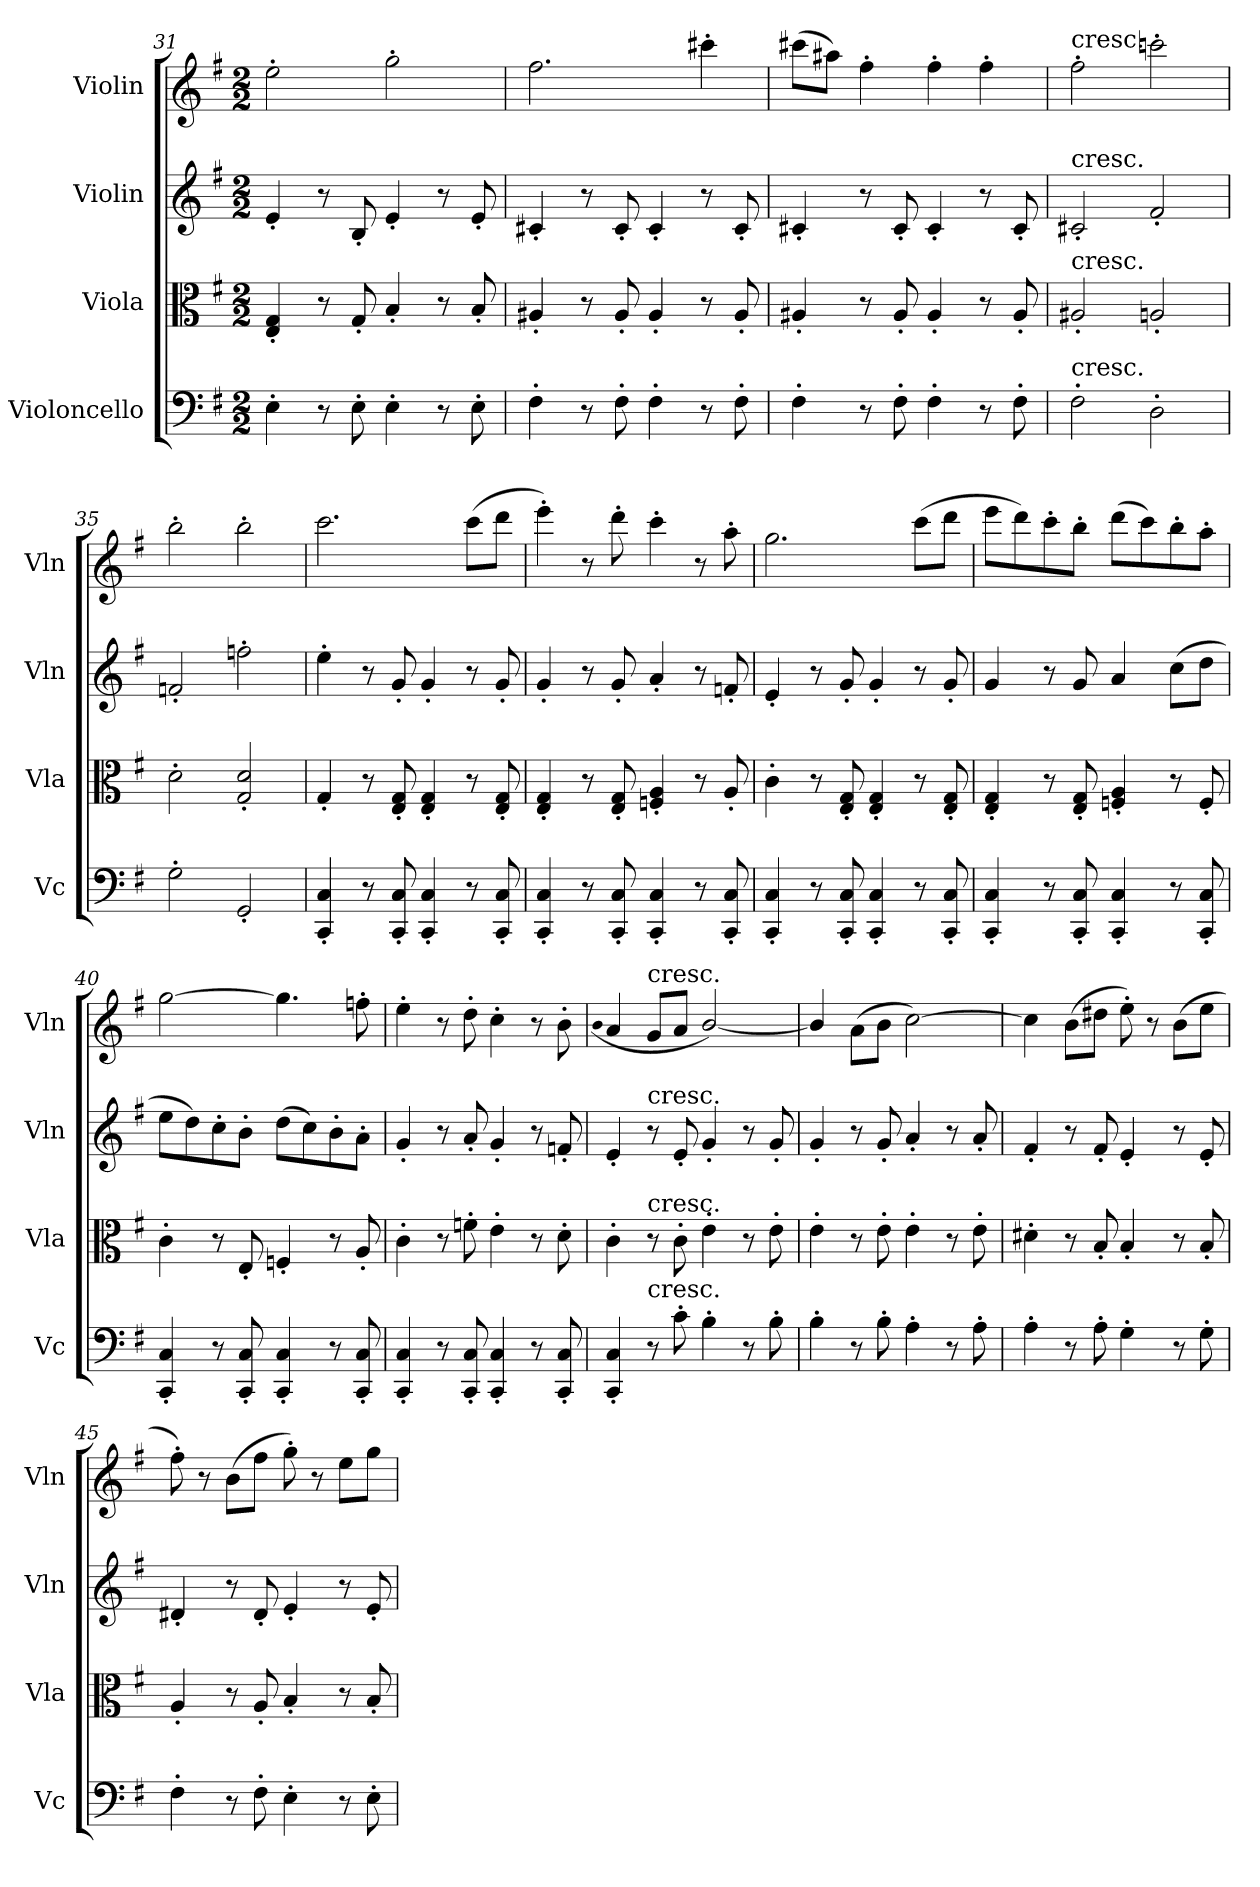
**kern	**kern	**kern	**kern
*part4	*part3	*part2	*part1
*staff4	*staff3	*staff2	*staff1
*I"Violoncello	*I"Viola	*I"Violin	*I"Violin
*I'Vc	*I'Vla	*I'Vln	*I'Vln
*clefF4	*clefC3	*clefG2	*clefG2
*k[f#]	*k[f#]	*k[f#]	*k[f#]
*e:	*e:	*e:	*e:
*M2/2	*M2/2	*M2/2	*M2/2
=31	=31	=31	=31
4E'\	4E'/ 4G'/	4e'/	2ee'\
8r	8r	8r	.
8E'\	8G'/	8B'/	.
4E'\	4B'/	4e'/	2gg'\
8r	8r	8r	.
8E'\	8B'/	8e'/	.
=32	=32	=32	=32
4F#'\	4A#X'/	4c#X'/	2.ff#\
8r	8r	8r	.
8F#'\	8A#'/	8c#'/	.
4F#'\	4A#'/	4c#'/	.
8r	8r	8r	4ccc#X'\
8F#'\	8A#'/	8c#'/	.
=33	=33	=33	=33
4F#'\	4A#X'/	4c#X'/	(8ccc#X\L
.	.	.	8aa#X\J)
8r	8r	8r	4ff#'\
8F#'\	8A#'/	8c#'/	.
4F#'\	4A#'/	4c#'/	4ff#'\
8r	8r	8r	4ff#'\
8F#'\	8A#'/	8c#'/	.
=34	=34	=34	=34
!	!	!	!LO:TX:t=cresc.
!	!	!LO:TX:t=cresc.	!
!	!LO:TX:t=cresc.	!	!
!LO:TX:t=cresc.	!	!	!
2F#'\	2A#X'/	2c#X'/	2ff#'\
2D'\	2An'/	2f#'/	2cccn'\
=35	=35	=35	=35
2G'\	2d'\	2fn'/	2bb'\
2GG'/	2G'/ 2d'/	2ffn'\	2bb'\
=36	=36	=36	=36
4CC'/ 4C'/	4G'/	4ee'\	2.ccc\
8r	8r	8r	.
8CC'/ 8C'/	8E'/ 8G'/	8g'/	.
4CC'/ 4C'/	4E'/ 4G'/	4g'/	.
8r	8r	8r	(8ccc\L
8CC'/ 8C'/	8E'/ 8G'/	8g'/	8ddd\J
=37	=37	=37	=37
4CC'/ 4C'/	4E'/ 4G'/	4g'/	4eee'\)
8r	8r	8r	8r
8CC'/ 8C'/	8E'/ 8G'/	8g'/	8ddd'\
4CC'/ 4C'/	4Fn'/ 4A'/	4a'/	4ccc'\
8r	8r	8r	8r
8CC'/ 8C'/	8A'/	8fn'/	8aa'\
=38	=38	=38	=38
4CC'/ 4C'/	4c'\	4e'/	2.gg\
8r	8r	8r	.
8CC'/ 8C'/	8E'/ 8G'/	8g'/	.
4CC'/ 4C'/	4E'/ 4G'/	4g'/	.
8r	8r	8r	(8ccc\L
8CC'/ 8C'/	8E'/ 8G'/	8g'/	8ddd\J
=39	=39	=39	=39
4CC'/ 4C'/	4E'/ 4G'/	4g/	8eee\L
.	.	.	8ddd\)
8r	8r	8r	8ccc'\
8CC'/ 8C'/	8E'/ 8G'/	8g/	8bb'\J
4CC'/ 4C'/	4Fn'/ 4A'/	4a/	(8ddd\L
.	.	.	8ccc\)
8r	8r	(8cc\L	8bb'\
8CC'/ 8C'/	8F'/	8dd\J	8aa'\J
=40	=40	=40	=40
4CC'/ 4C'/	4c'\	8ee\L	[2gg\
.	.	8dd\)	.
8r	8r	8cc'\	.
8CC'/ 8C'/	8E'/	8b'\J	.
4CC'/ 4C'/	4Fn'/	(8dd\L	4.gg\]
.	.	8cc\)	.
8r	8r	8b'\	.
8CC'/ 8C'/	8A'/	8a'\J	8ffn'\
=41	=41	=41	=41
4CC'/ 4C'/	4c'\	4g'/	4ee'\
8r	8r	8r	8r
8CC'/ 8C'/	8fn'\	8a'/	8dd'\
4CC'/ 4C'/	4e'\	4g'/	4cc'\
8r	8r	8r	8r
8CC'/ 8C'/	8d'\	8fn'/	8b'\
=42	=42	=42	=42
.	.	.	(qb
4CC'/ 4C'/	4c'\	4e'/	4a/
!	!	!	!LO:TX:t=cresc.
!	!	!LO:TX:t=cresc.	!
!	!LO:TX:t=cresc.	!	!
!LO:TX:t=cresc.	!	!	!
8r	8r	8r	8g/L
8c'\	8c'\	8e'/	8a/J
4B'\	4e'\	4g'/	[2b/)
8r	8r	8r	.
8B'\	8e'\	8g'/	.
=43	=43	=43	=43
4B'\	4e'\	4g'/	4b/]
8r	8r	8r	(8a\L
8B'\	8e'\	8g'/	8b\J
4A'\	4e'\	4a'/	[2cc\)
8r	8r	8r	.
8A'\	8e'\	8a'/	.
=44	=44	=44	=44
4A'\	4d#X'\	4f#'/	4cc\]
8r	8r	8r	(8b\L
8A'\	8B'/	8f#'/	8dd#X\J
4G'\	4B'/	4e'/	8ee'\)
.	.	.	8r
8r	8r	8r	(8b\L
8G'\	8B'/	8e'/	8ee\J
=45	=45	=45	=45
4F#'\	4A'/	4d#X'/	8ff#'\)
.	.	.	8r
8r	8r	8r	(8b\L
8F#'\	8A'/	8d#'/	8ff#\J
4E'\	4B'/	4e'/	8gg'\)
.	.	.	8r
8r	8r	8r	8ee\L
8E'\	8B'/	8e'/	8gg\J
=	=	=	=
*-	*-	*-	*-
